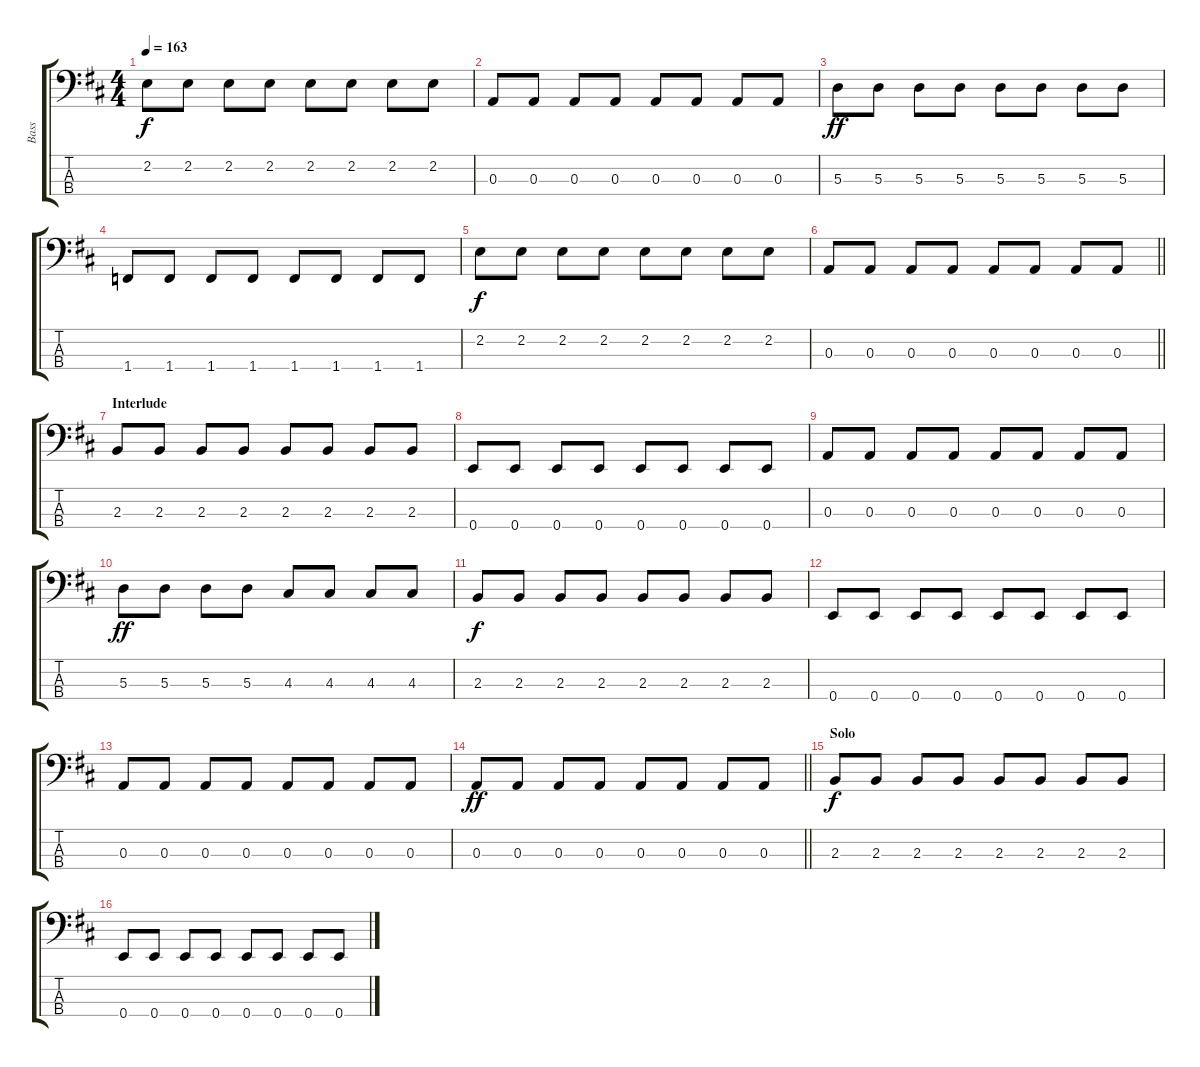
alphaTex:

\track ("Bass" "Bass") {instrument electricbasspick}
\staff {score tabs}
\tuning (G2 D2 A1 E1) {hide}
\ts (4 4)
\tempo 163
\clef f4
\ks d
2.2.8{dy f} 2.2.8 2.2.8 2.2.8 2.2.8 2.2.8 2.2.8 2.2.8 |
0.3.8 0.3.8 0.3.8 0.3.8 0.3.8 0.3.8 0.3.8 0.3.8 |
5.3.8{dy ff} 5.3.8 5.3.8 5.3.8 5.3.8 5.3.8 5.3.8 5.3.8 |
1.4.8 1.4.8 1.4.8 1.4.8 1.4.8 1.4.8 1.4.8 1.4.8 |
2.2.8{dy f} 2.2.8 2.2.8 2.2.8 2.2.8 2.2.8 2.2.8 2.2.8 |
\barLineRight lightlight
0.3.8 0.3.8 0.3.8 0.3.8 0.3.8 0.3.8 0.3.8 0.3.8 |
\section ("" "Interlude")
2.3.8 2.3.8 2.3.8 2.3.8 2.3.8 2.3.8 2.3.8 2.3.8 |
0.4.8 0.4.8 0.4.8 0.4.8 0.4.8 0.4.8 0.4.8 0.4.8 |
0.3.8 0.3.8 0.3.8 0.3.8 0.3.8 0.3.8 0.3.8 0.3.8 |
5.3.8{dy ff} 5.3.8 5.3.8 5.3.8 4.3.8 4.3.8 4.3.8 4.3.8 |
2.3.8{dy f} 2.3.8 2.3.8 2.3.8 2.3.8 2.3.8 2.3.8 2.3.8 |
0.4.8 0.4.8 0.4.8 0.4.8 0.4.8 0.4.8 0.4.8 0.4.8 |
0.3.8 0.3.8 0.3.8 0.3.8 0.3.8 0.3.8 0.3.8 0.3.8 |
\barLineRight lightlight
0.3.8{dy ff} 0.3.8 0.3.8 0.3.8 0.3.8 0.3.8 0.3.8 0.3.8 |
\section ("" "Solo")
2.3.8{dy f} 2.3.8 2.3.8 2.3.8 2.3.8 2.3.8 2.3.8 2.3.8 |
0.4.8 0.4.8 0.4.8 0.4.8 0.4.8 0.4.8 0.4.8 0.4.8
